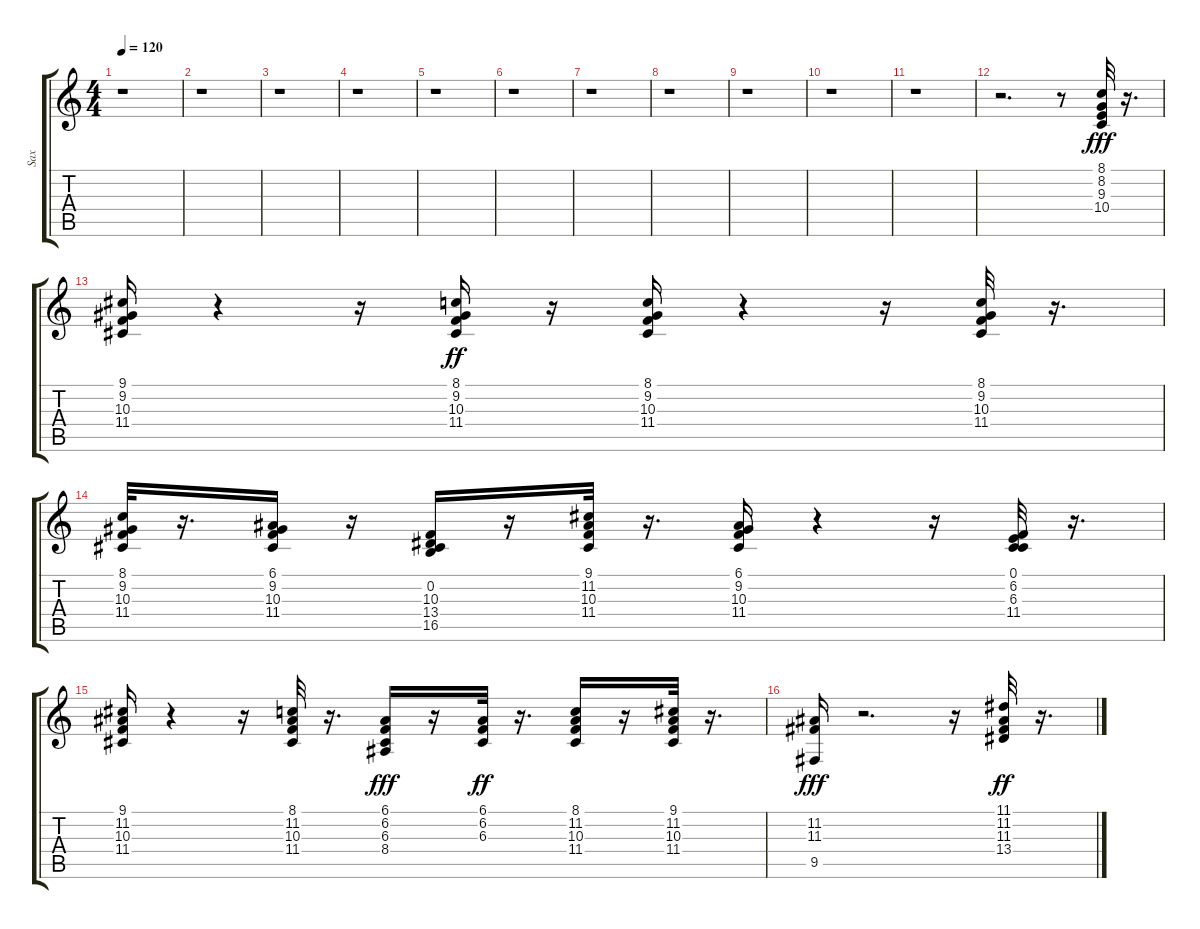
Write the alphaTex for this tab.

\track ("Sax" "Sax") {instrument altosax}
\staff {score tabs}
\tuning (E4 B3 G3 D3 A2 E2) {hide}
\ts (4 4)
\tempo 120
\clef g2
\ks c
r.1{dy f} |
r.1 |
r.1 |
r.1 |
r.1 |
r.1 |
r.1 |
r.1 |
r.1 |
r.1 |
r.1 |
r.2{d} r.8 (8.1 8.2 9.3 10.4).32{dy fff} r.16{d} |
(9.1 9.2 10.3 11.4).16 r.4 r.16 (8.1 9.2 10.3 11.4).16{dy ff} r.16 (8.1 9.2 10.3 11.4).16 r.4 r.16 (8.1 9.2 10.3 11.4).32 r.16{d} |
(8.1 9.2 10.3 11.4).32 r.16{d} (6.1 9.2 10.3 11.4).16 r.16 (0.2 10.3 13.4 16.5).16 r.16 (9.1 11.2 10.3 11.4).32 r.16{d} (6.1 9.2 10.3 11.4).16 r.4 r.16 (0.1 6.2 6.3 11.4).32 r.16{d} |
(9.1 11.2 10.3 11.4).16 r.4 r.16 (8.1 11.2 10.3 11.4).32 r.16{d} (6.1 6.2 6.3 8.4).16{dy fff} r.16 (6.1 6.2 6.3).32{dy ff} r.16{d} (8.1 11.2 10.3 11.4).16 r.16 (9.1 11.2 10.3 11.4).32 r.16{d} |
(11.2 11.3 9.5).16{dy fff} r.2{d} r.16 (11.1 11.2 11.3 13.4).32{dy ff} r.16{d}
